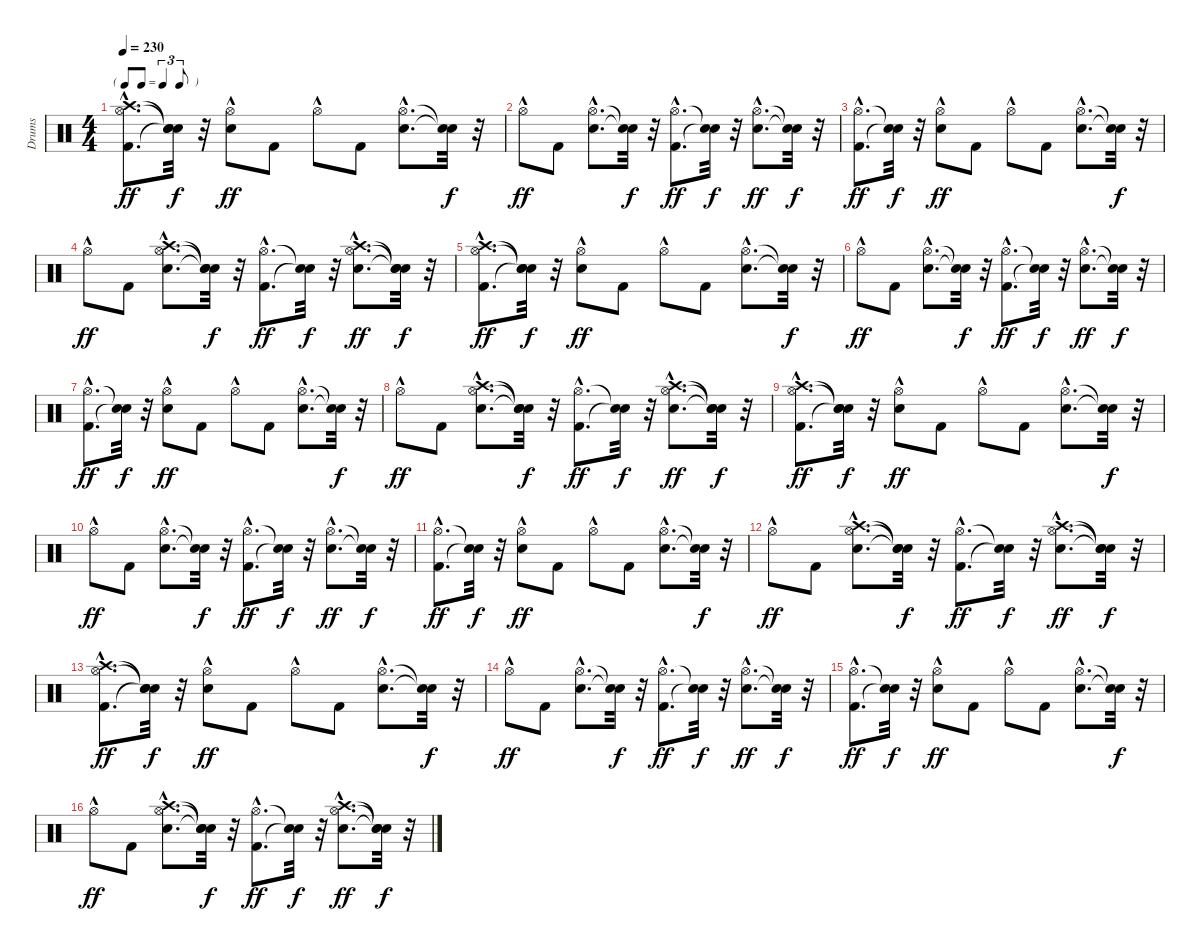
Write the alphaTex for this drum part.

\track ("Drums" "Drums") {instrument percussion}
\staff {score}
\articulation defaults
\ts (4 4)
\tf triplet8th
\tempo 230
\clef neutral
\ks c
("Kick (hit) 2"{hac} "Hi-Hat (open)"{hac} "Crash high (hit)"{hac}).8{d dy ff} ("Snare (hit)"{t} "Snare (hit)"{t} "Snare (hit)"{t}).32{dy f} r.32 ("Snare (hit) 2" "Hi-Hat (open)"{hac}).8{dy ff} "Kick (hit) 2".8 "Hi-Hat (open)"{hac}.8 "Kick (hit) 2".8 ("Snare (hit) 2"{hac} "Hi-Hat (open)"{hac}).8{d} ("Snare (hit)"{t} "Snare (hit)"{t}).32{dy f} r.32 |
"Hi-Hat (open)"{hac}.8{dy ff} "Kick (hit) 2".8 ("Snare (hit) 2"{hac} "Hi-Hat (open)"{hac}).8{d} ("Snare (hit)"{t} "Snare (hit)"{t}).32{dy f} r.32 ("Kick (hit) 2"{hac} "Hi-Hat (open)"{hac}).8{d dy ff} ("Snare (hit)"{t} "Snare (hit)"{t}).32{dy f} r.32 ("Snare (hit) 2"{hac} "Hi-Hat (open)"{hac}).8{d dy ff} ("Snare (hit)"{t} "Snare (hit)"{t}).32{dy f} r.32 |
("Kick (hit) 2"{hac} "Hi-Hat (open)"{hac}).8{d dy ff} ("Snare (hit)"{t} "Snare (hit)"{t}).32{dy f} r.32 ("Snare (hit) 2" "Hi-Hat (open)"{hac}).8{dy ff} "Kick (hit) 2".8 "Hi-Hat (open)"{hac}.8 "Kick (hit) 2".8 ("Snare (hit) 2"{hac} "Hi-Hat (open)"{hac}).8{d} ("Snare (hit)"{t} "Snare (hit)"{t}).32{dy f} r.32 |
"Hi-Hat (open)"{hac}.8{dy ff} "Kick (hit) 2".8 ("Snare (hit) 2"{hac} "Hi-Hat (open)"{hac} "Crash high (hit)"{hac}).8{d} ("Snare (hit)"{t} "Snare (hit)"{t} "Snare (hit)"{t}).32{dy f} r.32 ("Kick (hit) 2"{hac} "Hi-Hat (open)"{hac}).8{d dy ff} ("Snare (hit)"{t} "Snare (hit)"{t}).32{dy f} r.32 ("Snare (hit) 2"{hac} "Hi-Hat (open)"{hac} "Crash high (hit)"{hac}).8{d dy ff} ("Snare (hit)"{t} "Snare (hit)"{t} "Snare (hit)"{t}).32{dy f} r.32 |
("Kick (hit) 2"{hac} "Hi-Hat (open)"{hac} "Crash high (hit)"{hac}).8{d dy ff} ("Snare (hit)"{t} "Snare (hit)"{t} "Snare (hit)"{t}).32{dy f} r.32 ("Snare (hit) 2" "Hi-Hat (open)"{hac}).8{dy ff} "Kick (hit) 2".8 "Hi-Hat (open)"{hac}.8 "Kick (hit) 2".8 ("Snare (hit) 2"{hac} "Hi-Hat (open)"{hac}).8{d} ("Snare (hit)"{t} "Snare (hit)"{t}).32{dy f} r.32 |
"Hi-Hat (open)"{hac}.8{dy ff} "Kick (hit) 2".8 ("Snare (hit) 2"{hac} "Hi-Hat (open)"{hac}).8{d} ("Snare (hit)"{t} "Snare (hit)"{t}).32{dy f} r.32 ("Kick (hit) 2"{hac} "Hi-Hat (open)"{hac}).8{d dy ff} ("Snare (hit)"{t} "Snare (hit)"{t}).32{dy f} r.32 ("Snare (hit) 2"{hac} "Hi-Hat (open)"{hac}).8{d dy ff} ("Snare (hit)"{t} "Snare (hit)"{t}).32{dy f} r.32 |
("Kick (hit) 2"{hac} "Hi-Hat (open)"{hac}).8{d dy ff} ("Snare (hit)"{t} "Snare (hit)"{t}).32{dy f} r.32 ("Snare (hit) 2" "Hi-Hat (open)"{hac}).8{dy ff} "Kick (hit) 2".8 "Hi-Hat (open)"{hac}.8 "Kick (hit) 2".8 ("Snare (hit) 2"{hac} "Hi-Hat (open)"{hac}).8{d} ("Snare (hit)"{t} "Snare (hit)"{t}).32{dy f} r.32 |
"Hi-Hat (open)"{hac}.8{dy ff} "Kick (hit) 2".8 ("Snare (hit) 2"{hac} "Hi-Hat (open)"{hac} "Crash high (hit)"{hac}).8{d} ("Snare (hit)"{t} "Snare (hit)"{t} "Snare (hit)"{t}).32{dy f} r.32 ("Kick (hit) 2"{hac} "Hi-Hat (open)"{hac}).8{d dy ff} ("Snare (hit)"{t} "Snare (hit)"{t}).32{dy f} r.32 ("Snare (hit) 2"{hac} "Hi-Hat (open)"{hac} "Crash high (hit)"{hac}).8{d dy ff} ("Snare (hit)"{t} "Snare (hit)"{t} "Snare (hit)"{t}).32{dy f} r.32 |
("Kick (hit) 2"{hac} "Hi-Hat (open)"{hac} "Crash high (hit)"{hac}).8{d dy ff} ("Snare (hit)"{t} "Snare (hit)"{t} "Snare (hit)"{t}).32{dy f} r.32 ("Snare (hit) 2" "Hi-Hat (open)"{hac}).8{dy ff} "Kick (hit) 2".8 "Hi-Hat (open)"{hac}.8 "Kick (hit) 2".8 ("Snare (hit) 2"{hac} "Hi-Hat (open)"{hac}).8{d} ("Snare (hit)"{t} "Snare (hit)"{t}).32{dy f} r.32 |
"Hi-Hat (open)"{hac}.8{dy ff} "Kick (hit) 2".8 ("Snare (hit) 2"{hac} "Hi-Hat (open)"{hac}).8{d} ("Snare (hit)"{t} "Snare (hit)"{t}).32{dy f} r.32 ("Kick (hit) 2"{hac} "Hi-Hat (open)"{hac}).8{d dy ff} ("Snare (hit)"{t} "Snare (hit)"{t}).32{dy f} r.32 ("Snare (hit) 2"{hac} "Hi-Hat (open)"{hac}).8{d dy ff} ("Snare (hit)"{t} "Snare (hit)"{t}).32{dy f} r.32 |
("Kick (hit) 2"{hac} "Hi-Hat (open)"{hac}).8{d dy ff} ("Snare (hit)"{t} "Snare (hit)"{t}).32{dy f} r.32 ("Snare (hit) 2" "Hi-Hat (open)"{hac}).8{dy ff} "Kick (hit) 2".8 "Hi-Hat (open)"{hac}.8 "Kick (hit) 2".8 ("Snare (hit) 2"{hac} "Hi-Hat (open)"{hac}).8{d} ("Snare (hit)"{t} "Snare (hit)"{t}).32{dy f} r.32 |
"Hi-Hat (open)"{hac}.8{dy ff} "Kick (hit) 2".8 ("Snare (hit) 2"{hac} "Hi-Hat (open)"{hac} "Crash high (hit)"{hac}).8{d} ("Snare (hit)"{t} "Snare (hit)"{t} "Snare (hit)"{t}).32{dy f} r.32 ("Kick (hit) 2"{hac} "Hi-Hat (open)"{hac}).8{d dy ff} ("Snare (hit)"{t} "Snare (hit)"{t}).32{dy f} r.32 ("Snare (hit) 2"{hac} "Hi-Hat (open)"{hac} "Crash high (hit)"{hac}).8{d dy ff} ("Snare (hit)"{t} "Snare (hit)"{t} "Snare (hit)"{t}).32{dy f} r.32 |
("Kick (hit) 2"{hac} "Hi-Hat (open)"{hac} "Crash high (hit)"{hac}).8{d dy ff} ("Snare (hit)"{t} "Snare (hit)"{t} "Snare (hit)"{t}).32{dy f} r.32 ("Snare (hit) 2" "Hi-Hat (open)"{hac}).8{dy ff} "Kick (hit) 2".8 "Hi-Hat (open)"{hac}.8 "Kick (hit) 2".8 ("Snare (hit) 2"{hac} "Hi-Hat (open)"{hac}).8{d} ("Snare (hit)"{t} "Snare (hit)"{t}).32{dy f} r.32 |
"Hi-Hat (open)"{hac}.8{dy ff} "Kick (hit) 2".8 ("Snare (hit) 2"{hac} "Hi-Hat (open)"{hac}).8{d} ("Snare (hit)"{t} "Snare (hit)"{t}).32{dy f} r.32 ("Kick (hit) 2"{hac} "Hi-Hat (open)"{hac}).8{d dy ff} ("Snare (hit)"{t} "Snare (hit)"{t}).32{dy f} r.32 ("Snare (hit) 2"{hac} "Hi-Hat (open)"{hac}).8{d dy ff} ("Snare (hit)"{t} "Snare (hit)"{t}).32{dy f} r.32 |
("Kick (hit) 2"{hac} "Hi-Hat (open)"{hac}).8{d dy ff} ("Snare (hit)"{t} "Snare (hit)"{t}).32{dy f} r.32 ("Snare (hit) 2" "Hi-Hat (open)"{hac}).8{dy ff} "Kick (hit) 2".8 "Hi-Hat (open)"{hac}.8 "Kick (hit) 2".8 ("Snare (hit) 2"{hac} "Hi-Hat (open)"{hac}).8{d} ("Snare (hit)"{t} "Snare (hit)"{t}).32{dy f} r.32 |
"Hi-Hat (open)"{hac}.8{dy ff} "Kick (hit) 2".8 ("Snare (hit) 2"{hac} "Hi-Hat (open)"{hac} "Crash high (hit)"{hac}).8{d} ("Snare (hit)"{t} "Snare (hit)"{t} "Snare (hit)"{t}).32{dy f} r.32 ("Kick (hit) 2"{hac} "Hi-Hat (open)"{hac}).8{d dy ff} ("Snare (hit)"{t} "Snare (hit)"{t}).32{dy f} r.32 ("Snare (hit) 2"{hac} "Hi-Hat (open)"{hac} "Crash high (hit)"{hac}).8{d dy ff} ("Snare (hit)"{t} "Snare (hit)"{t} "Snare (hit)"{t}).32{dy f} r.32
